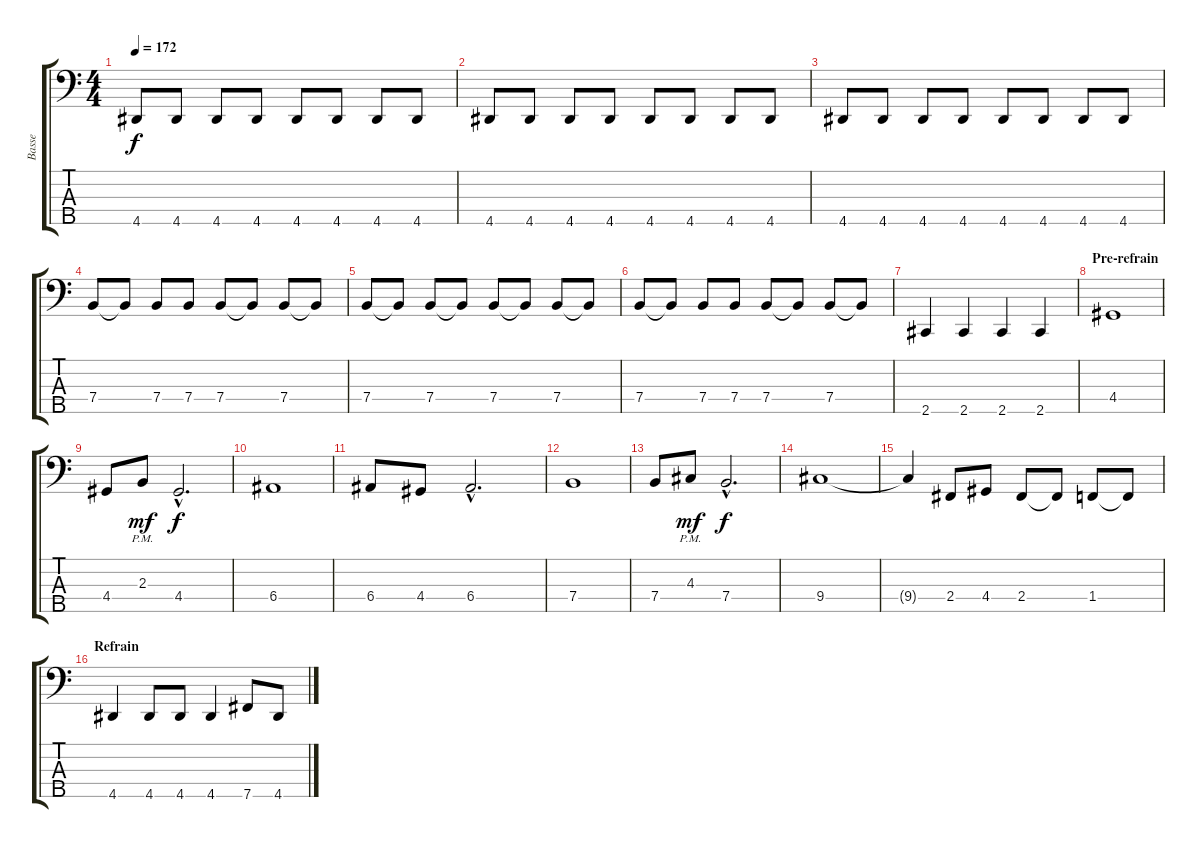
\track ("Basse" "Basse") {instrument electricbassfinger}
\staff {score tabs}
\tuning (G2 D2 A1 E1 B0) {hide}
\ts (4 4)
\tempo 172
\clef f4
\ks c
4.5.8{dy f} 4.5.8 4.5.8 4.5.8 4.5.8 4.5.8 4.5.8 4.5.8 |
4.5.8 4.5.8 4.5.8 4.5.8 4.5.8 4.5.8 4.5.8 4.5.8 |
4.5.8 4.5.8 4.5.8 4.5.8 4.5.8 4.5.8 4.5.8 4.5.8 |
7.4.8 7.4{t}.8 7.4.8 7.4.8 7.4.8 7.4{t}.8 7.4.8 7.4{t}.8 |
7.4.8 7.4{t}.8 7.4.8 7.4{t}.8 7.4.8 7.4{t}.8 7.4.8 7.4{t}.8 |
7.4.8 7.4{t}.8 7.4.8 7.4.8 7.4.8 7.4{t}.8 7.4.8 7.4{t}.8 |
2.5.4 2.5.4 2.5.4 2.5.4 |
\section ("" "Pre-refrain")
4.4.1 |
4.4.8 2.3{pm}.8{dy mf} 4.4{hac}.2{d dy f} |
6.4.1 |
6.4.8 4.4.8 6.4{hac}.2{d} |
7.4.1 |
7.4.8 4.3{pm}.8{dy mf} 7.4{hac}.2{d dy f} |
9.4.1 |
9.4{t}.4 2.4.8 4.4.8 2.4.8 2.4{t}.8 1.4.8 1.4{t}.8 |
\section ("" "Refrain")
4.5.4 4.5.8 4.5.8 4.5.4 7.5.8 4.5.8
